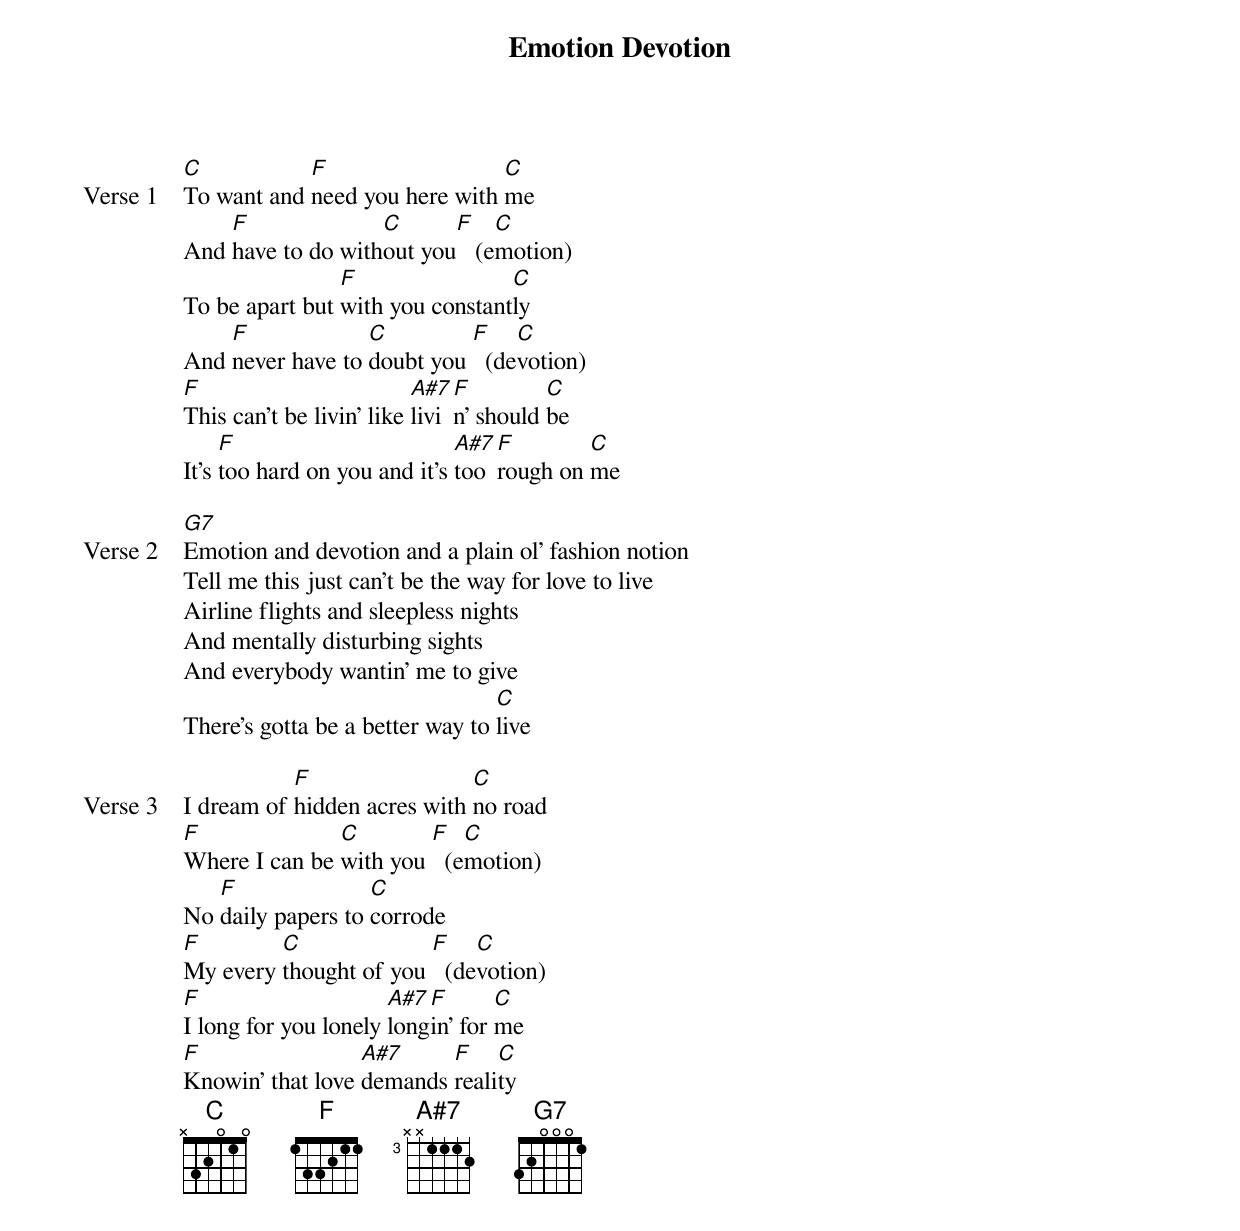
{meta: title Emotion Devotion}
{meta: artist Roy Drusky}
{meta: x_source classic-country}
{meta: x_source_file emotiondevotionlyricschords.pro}
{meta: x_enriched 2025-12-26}

{start_of_verse: Verse 1}
[C]To want and [F]need you here with [C]me
And [F]have to do with[C]out you[F]   (e[C]motion)
To be apart but [F]with you constant[C]ly
And [F]never have to [C]doubt you [F]  (de[C]votion)
[F]This can't be livin' like [A#7]livi[F]n' should [C]be
It's [F]too hard on you and it's [A#7]too [F]rough on [C]me
{end_of_verse}

{start_of_verse: Verse 2}
[G7]Emotion and devotion and a plain ol' fashion notion
Tell me this just can't be the way for love to live
Airline flights and sleepless nights
And mentally disturbing sights
And everybody wantin' me to give
There's gotta be a better way to [C]live
{end_of_verse}

{start_of_verse: Verse 3}
I dream of [F]hidden acres with [C]no road
[F]Where I can be [C]with you [F]  (e[C]motion)
No [F]daily papers to [C]corrode
[F]My every [C]thought of you [F]  (de[C]votion)
[F]I long for you lonely [A#7]long[F]in' for [C]me
[F]Knowin' that love [A#7]demands [F]reali[C]ty
{end_of_verse}
